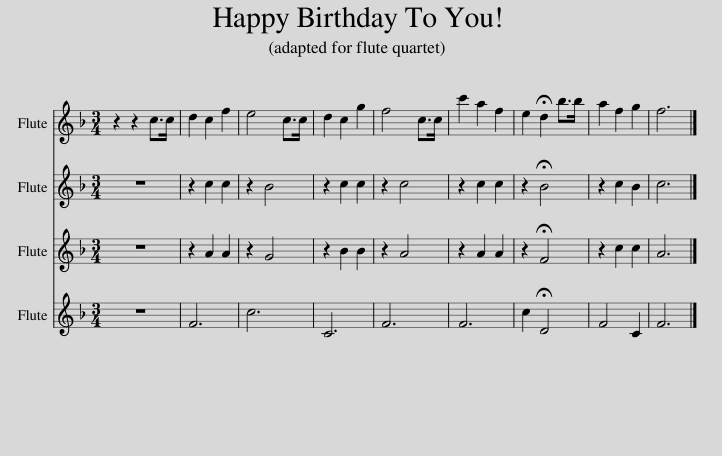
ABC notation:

X:1
%%score 1 2 3 4
L:1/8
M:3/4
I:linebreak $
K:F
V:1 treble
V:2 treble
V:3 treble
V:4 treble
V:1
 z2 z2 c>c | d2 c2 f2 | e4 c>c | d2 c2 g2 | f4 c>c | %5
 c'2 a2 f2 | e2 !fermata!d2 b>b | a2 f2 g2 | f6 |] %9
V:2
 z6 | z2 c2 c2 | z2 B4 | z2 c2 c2 | z2 c4 | %5
 z2 c2 c2 | z2 !fermata!B4 | z2 c2 B2 | c6 |] %9
V:3
 z6 | z2 A2 A2 | z2 G4 | z2 B2 B2 | z2 A4 | %5
 z2 A2 A2 | z2 !fermata!F4 | z2 c2 c2 | A6 |] %9
V:4
 z6 | F6 | c6 | C6 | F6 | %5
 F6 | c2 !fermata!D4 | F4 C2 | F6 |] %9
